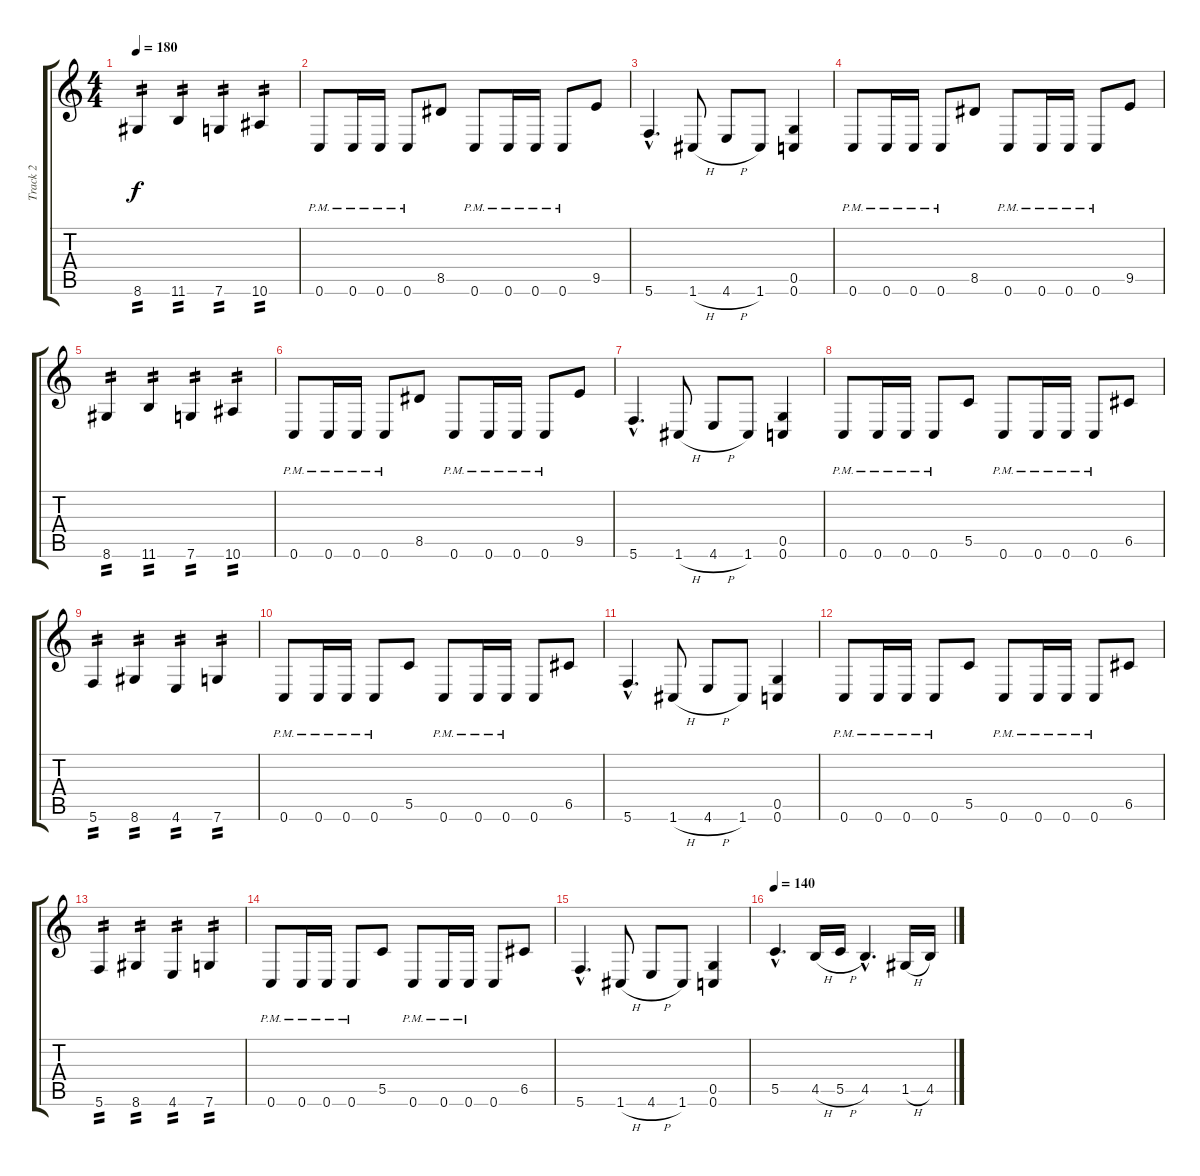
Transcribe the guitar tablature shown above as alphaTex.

\track ("Track 2" "Track 2") {instrument overdrivenguitar}
\staff {score tabs}
\tuning (D4 A3 F3 C3 G2 C2) {hide}
\ts (4 4)
\tempo 180
\clef g2
\ks c
8.6.4{tp 2 dy f} 11.6.4{tp 2} 7.6.4{tp 2} 10.6.4{tp 2} |
0.6{pm}.8 0.6{pm}.16 0.6{pm}.16 0.6{pm}.8 8.5.8 0.6{pm}.8 0.6{pm}.16 0.6{pm}.16 0.6{pm}.8 9.5.8 |
5.6{hac}.4{d} 1.6{h}.8 4.6{h}.8 1.6.8 (0.5 0.6).4 |
0.6{pm}.8 0.6{pm}.16 0.6{pm}.16 0.6{pm}.8 8.5.8 0.6{pm}.8 0.6{pm}.16 0.6{pm}.16 0.6{pm}.8 9.5.8 |
8.6.4{tp 2} 11.6.4{tp 2} 7.6.4{tp 2} 10.6.4{tp 2} |
0.6{pm}.8 0.6{pm}.16 0.6{pm}.16 0.6{pm}.8 8.5.8 0.6{pm}.8 0.6{pm}.16 0.6{pm}.16 0.6{pm}.8 9.5.8 |
5.6{hac}.4{d} 1.6{h}.8 4.6{h}.8 1.6.8 (0.5 0.6).4 |
0.6{pm}.8 0.6{pm}.16 0.6{pm}.16 0.6{pm}.8 5.5.8 0.6{pm}.8 0.6{pm}.16 0.6{pm}.16 0.6{pm}.8 6.5.8 |
5.6.4{tp 2} 8.6.4{tp 2} 4.6.4{tp 2} 7.6.4{tp 2} |
0.6{pm}.8 0.6{pm}.16 0.6{pm}.16 0.6{pm}.8 5.5.8 0.6{pm}.8 0.6{pm}.16 0.6{pm}.16 0.6.8 6.5.8 |
5.6{hac}.4{d} 1.6{h}.8 4.6{h}.8 1.6.8 (0.5 0.6).4 |
0.6{pm}.8 0.6{pm}.16 0.6{pm}.16 0.6{pm}.8 5.5.8 0.6{pm}.8 0.6{pm}.16 0.6{pm}.16 0.6{pm}.8 6.5.8 |
5.6.4{tp 2} 8.6.4{tp 2} 4.6.4{tp 2} 7.6.4{tp 2} |
0.6{pm}.8 0.6{pm}.16 0.6{pm}.16 0.6{pm}.8 5.5.8 0.6{pm}.8 0.6{pm}.16 0.6{pm}.16 0.6.8 6.5.8 |
5.6{hac}.4{d} 1.6{h}.8 4.6{h}.8 1.6.8 (0.5 0.6).4 |
\tempo 140
5.5{hac}.4{d} 4.5{h}.16 5.5{h}.16 4.5{hac}.4{d} 1.5{h}.16 4.5{h}.16
